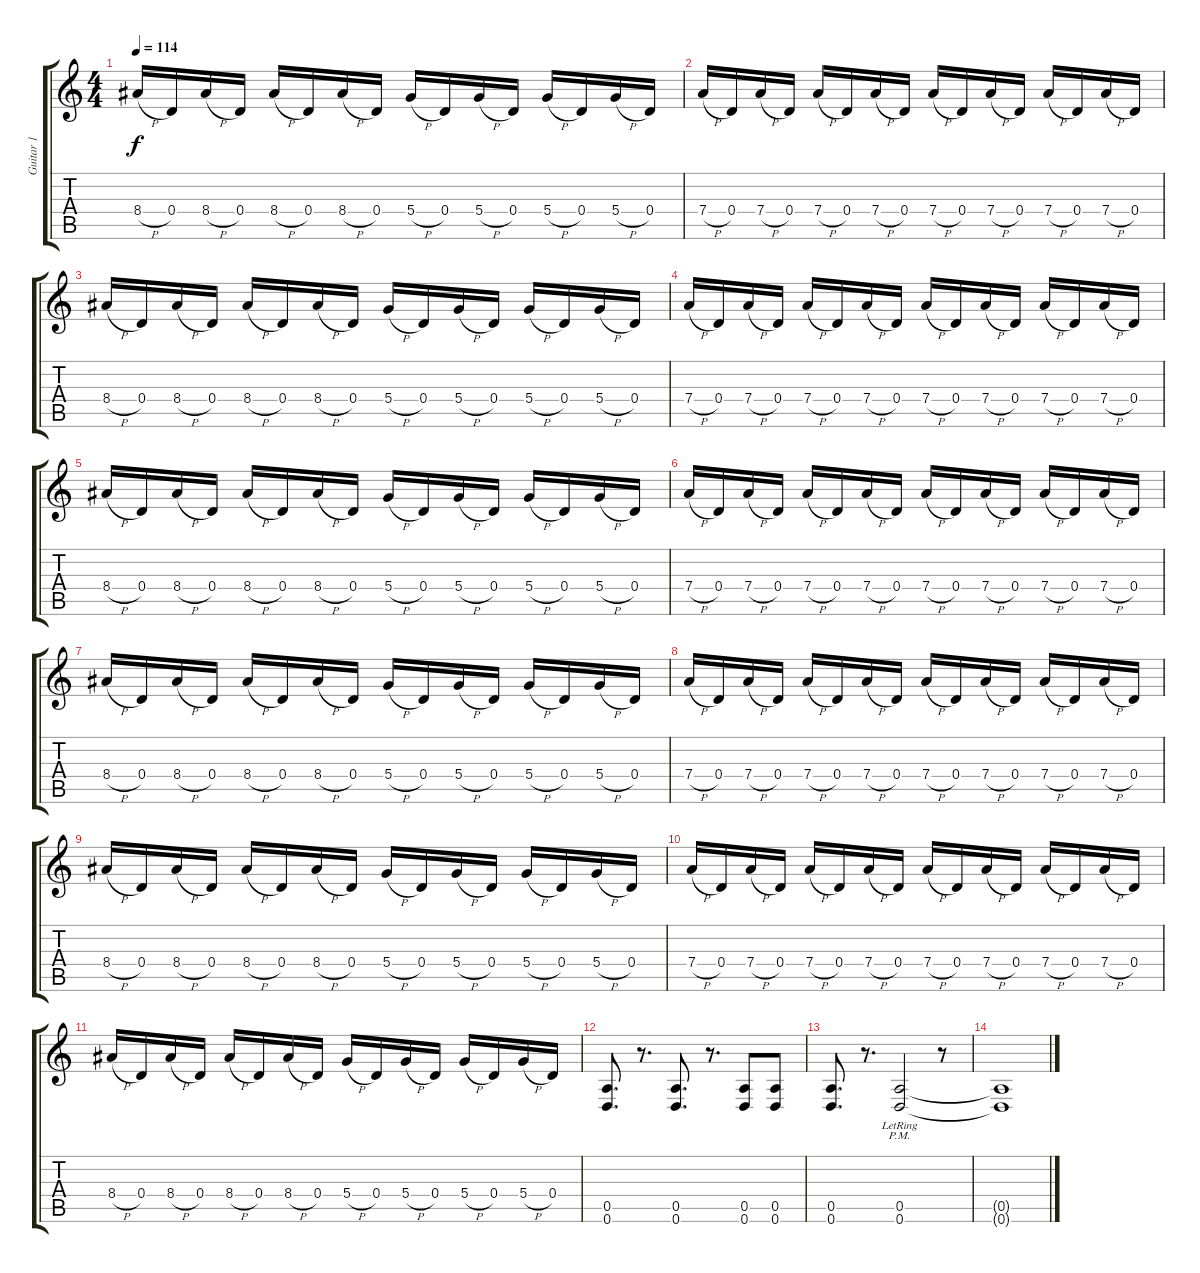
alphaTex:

\track ("Guitar 1" "Guitar 1") {instrument distortionguitar}
\staff {score tabs}
\tuning (E4 B3 G3 D3 A2 D2) {hide}
\ts (4 4)
\tempo 114
\clef g2
\ks c
8.4{h}.16{dy f} 0.4.16 8.4{h}.16 0.4.16 8.4{h}.16 0.4.16 8.4{h}.16 0.4.16 5.4{h}.16 0.4.16 5.4{h}.16 0.4.16 5.4{h}.16 0.4.16 5.4{h}.16 0.4.16 |
7.4{h}.16 0.4.16 7.4{h}.16 0.4.16 7.4{h}.16 0.4.16 7.4{h}.16 0.4.16 7.4{h}.16 0.4.16 7.4{h}.16 0.4.16 7.4{h}.16 0.4.16 7.4{h}.16 0.4.16 |
8.4{h}.16 0.4.16 8.4{h}.16 0.4.16 8.4{h}.16 0.4.16 8.4{h}.16 0.4.16 5.4{h}.16 0.4.16 5.4{h}.16 0.4.16 5.4{h}.16 0.4.16 5.4{h}.16 0.4.16 |
7.4{h}.16 0.4.16 7.4{h}.16 0.4.16 7.4{h}.16 0.4.16 7.4{h}.16 0.4.16 7.4{h}.16 0.4.16 7.4{h}.16 0.4.16 7.4{h}.16 0.4.16 7.4{h}.16 0.4.16 |
8.4{h}.16 0.4.16 8.4{h}.16 0.4.16 8.4{h}.16 0.4.16 8.4{h}.16 0.4.16 5.4{h}.16 0.4.16 5.4{h}.16 0.4.16 5.4{h}.16 0.4.16 5.4{h}.16 0.4.16 |
7.4{h}.16 0.4.16 7.4{h}.16 0.4.16 7.4{h}.16 0.4.16 7.4{h}.16 0.4.16 7.4{h}.16 0.4.16 7.4{h}.16 0.4.16 7.4{h}.16 0.4.16 7.4{h}.16 0.4.16 |
8.4{h}.16 0.4.16 8.4{h}.16 0.4.16 8.4{h}.16 0.4.16 8.4{h}.16 0.4.16 5.4{h}.16 0.4.16 5.4{h}.16 0.4.16 5.4{h}.16 0.4.16 5.4{h}.16 0.4.16 |
7.4{h}.16 0.4.16 7.4{h}.16 0.4.16 7.4{h}.16 0.4.16 7.4{h}.16 0.4.16 7.4{h}.16 0.4.16 7.4{h}.16 0.4.16 7.4{h}.16 0.4.16 7.4{h}.16 0.4.16 |
8.4{h}.16 0.4.16 8.4{h}.16 0.4.16 8.4{h}.16 0.4.16 8.4{h}.16 0.4.16 5.4{h}.16 0.4.16 5.4{h}.16 0.4.16 5.4{h}.16 0.4.16 5.4{h}.16 0.4.16 |
7.4{h}.16 0.4.16 7.4{h}.16 0.4.16 7.4{h}.16 0.4.16 7.4{h}.16 0.4.16 7.4{h}.16 0.4.16 7.4{h}.16 0.4.16 7.4{h}.16 0.4.16 7.4{h}.16 0.4.16 |
8.4{h}.16 0.4.16 8.4{h}.16 0.4.16 8.4{h}.16 0.4.16 8.4{h}.16 0.4.16 5.4{h}.16 0.4.16 5.4{h}.16 0.4.16 5.4{h}.16 0.4.16 5.4{h}.16 0.4.16 |
(0.5 0.6).8{d} r.8{d} (0.5 0.6).8{d} r.8{d} (0.5 0.6).8 (0.5 0.6).8 |
(0.5 0.6).8{d} r.8{d} (0.5{pm lr} 0.6{pm}).2 r.8 |
(0.5{t} 0.6{t}).1
